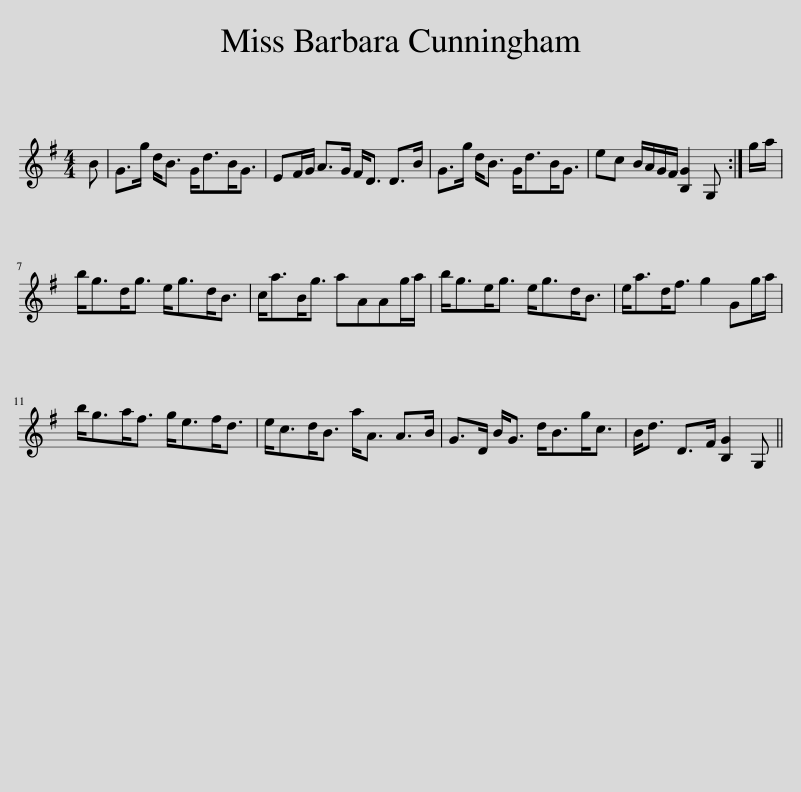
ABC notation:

X:1
L:1/8
M:4/4
I:linebreak $
K:G
V:1 treble
V:1
 B | G>g d<B G<dB<G | EF/G/ A>G F<D D>B | G>g d<B G<dB<G | ec B/A/G/F/ [B,G]2 G, :| %5
 g/a/ |$ b<gd<g e<gd<B | c<aB<g aAAg/a/ | b<ge<g e<gd<B | e<ad<f g2 Gg/a/ |$ %10
 b<ga<f g<ef<d | e<cd<B a<A A>B | G>D B<G d<Bg<c | B<d D>F [B,G]2 G, || %14
